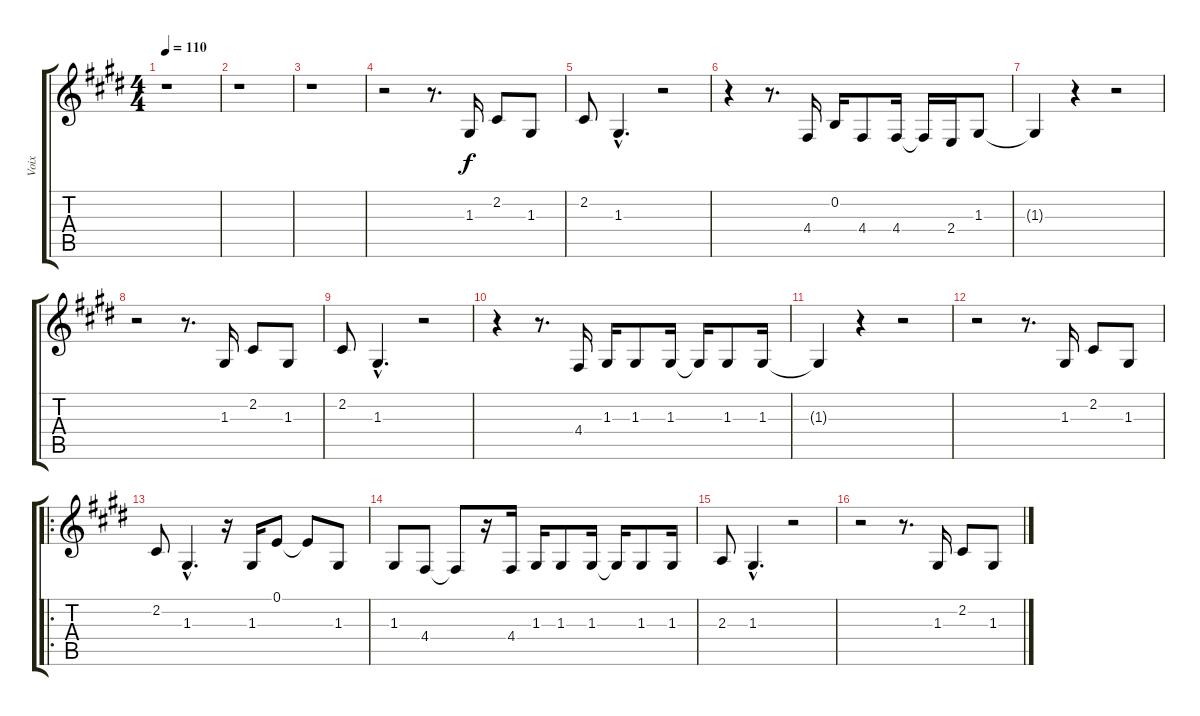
\track ("Voix" "Voix") {instrument clarinet}
\staff {score tabs}
\tuning (E4 B3 G3 D3 A2 E2) {hide}
\ts (4 4)
\tempo 110
\clef g2
\ks e
r.1{dy f instrument clarinet} |
r.1 |
r.1 |
r.2 r.8{d} 1.3.16 2.2.8 1.3.8 |
2.2.8 1.3{hac}.4{d} r.2 |
r.4 r.8{d} 4.4.16 0.2.16 4.4.8 4.4.16 4.4{t}.16 2.4.16 1.3.8 |
1.3{t}.4 r.4 r.2 |
r.2 r.8{d} 1.3.16 2.2.8 1.3.8 |
2.2.8 1.3{hac}.4{d} r.2 |
r.4 r.8{d} 4.4.16 1.3.16 1.3.8 1.3.16 1.3{t}.16 1.3.8 1.3.16 |
1.3{t}.4 r.4 r.2 |
r.2 r.8{d} 1.3.16 2.2.8 1.3.8 |
\ro
2.2.8 1.3{hac}.4{d} r.16 1.3.16 0.1.8 0.1{t}.8 1.3.8 |
1.3.8 4.4.8 4.4{t}.8 r.16 4.4.16 1.3.16 1.3.8 1.3.16 1.3{t}.16 1.3.8 1.3.16 |
2.3.8 1.3{hac}.4{d} r.2 |
r.2 r.8{d} 1.3.16 2.2.8 1.3.8
